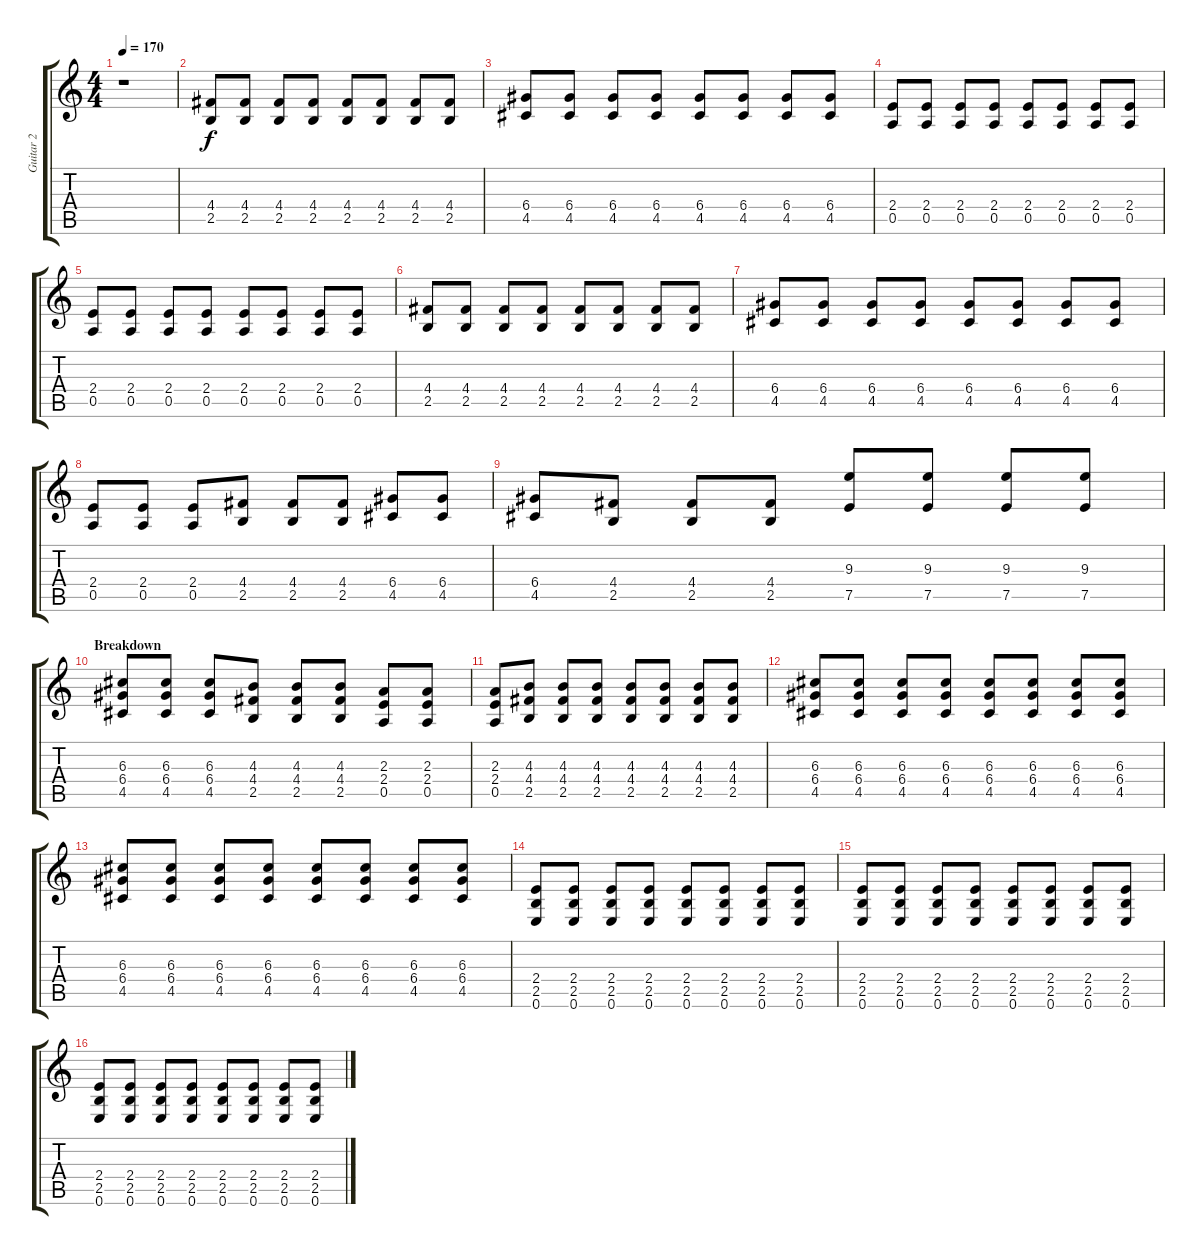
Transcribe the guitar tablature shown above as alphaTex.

\track ("Guitar 2" "Guitar 2") {instrument electricguitarclean}
\staff {score tabs}
\tuning (E4 B3 G3 D3 A2 E2) {hide}
\ts (4 4)
\tempo 170
\clef g2
\ks c
r.1{dy f} |
(4.4 2.5).8 (4.4 2.5).8 (4.4 2.5).8 (4.4 2.5).8 (4.4 2.5).8 (4.4 2.5).8 (4.4 2.5).8 (4.4 2.5).8 |
(6.4 4.5).8 (6.4 4.5).8 (6.4 4.5).8 (6.4 4.5).8 (6.4 4.5).8 (6.4 4.5).8 (6.4 4.5).8 (6.4 4.5).8 |
(2.4 0.5).8 (2.4 0.5).8 (2.4 0.5).8 (2.4 0.5).8 (2.4 0.5).8 (2.4 0.5).8 (2.4 0.5).8 (2.4 0.5).8 |
(2.4 0.5).8 (2.4 0.5).8 (2.4 0.5).8 (2.4 0.5).8 (2.4 0.5).8 (2.4 0.5).8 (2.4 0.5).8 (2.4 0.5).8 |
(4.4 2.5).8 (4.4 2.5).8 (4.4 2.5).8 (4.4 2.5).8 (4.4 2.5).8 (4.4 2.5).8 (4.4 2.5).8 (4.4 2.5).8 |
(6.4 4.5).8 (6.4 4.5).8 (6.4 4.5).8 (6.4 4.5).8 (6.4 4.5).8 (6.4 4.5).8 (6.4 4.5).8 (6.4 4.5).8 |
(2.4 0.5).8 (2.4 0.5).8 (2.4 0.5).8 (4.4 2.5).8 (4.4 2.5).8 (4.4 2.5).8 (6.4 4.5).8 (6.4 4.5).8 |
(6.4 4.5).8 (4.4 2.5).8 (4.4 2.5).8 (4.4 2.5).8 (9.3 7.5).8 (9.3 7.5).8 (9.3 7.5).8 (9.3 7.5).8 |
\section ("" "Breakdown")
(6.3 6.4 4.5).8 (6.3 6.4 4.5).8 (6.3 6.4 4.5).8 (4.3 4.4 2.5).8 (4.3 4.4 2.5).8 (4.3 4.4 2.5).8 (2.3 2.4 0.5).8 (2.3 2.4 0.5).8 |
(2.3 2.4 0.5).8 (4.3 4.4 2.5).8 (4.3 4.4 2.5).8 (4.3 4.4 2.5).8 (4.3 4.4 2.5).8 (4.3 4.4 2.5).8 (4.3 4.4 2.5).8 (4.3 4.4 2.5).8 |
(6.3 6.4 4.5).8 (6.3 6.4 4.5).8 (6.3 6.4 4.5).8 (6.3 6.4 4.5).8 (6.3 6.4 4.5).8 (6.3 6.4 4.5).8 (6.3 6.4 4.5).8 (6.3 6.4 4.5).8 |
(6.3 6.4 4.5).8 (6.3 6.4 4.5).8 (6.3 6.4 4.5).8 (6.3 6.4 4.5).8 (6.3 6.4 4.5).8 (6.3 6.4 4.5).8 (6.3 6.4 4.5).8 (6.3 6.4 4.5).8 |
(2.4 2.5 0.6).8 (2.4 2.5 0.6).8 (2.4 2.5 0.6).8 (2.4 2.5 0.6).8 (2.4 2.5 0.6).8 (2.4 2.5 0.6).8 (2.4 2.5 0.6).8 (2.4 2.5 0.6).8 |
(2.4 2.5 0.6).8 (2.4 2.5 0.6).8 (2.4 2.5 0.6).8 (2.4 2.5 0.6).8 (2.4 2.5 0.6).8 (2.4 2.5 0.6).8 (2.4 2.5 0.6).8 (2.4 2.5 0.6).8 |
(2.4 2.5 0.6).8 (2.4 2.5 0.6).8 (2.4 2.5 0.6).8 (2.4 2.5 0.6).8 (2.4 2.5 0.6).8 (2.4 2.5 0.6).8 (2.4 2.5 0.6).8 (2.4 2.5 0.6).8
